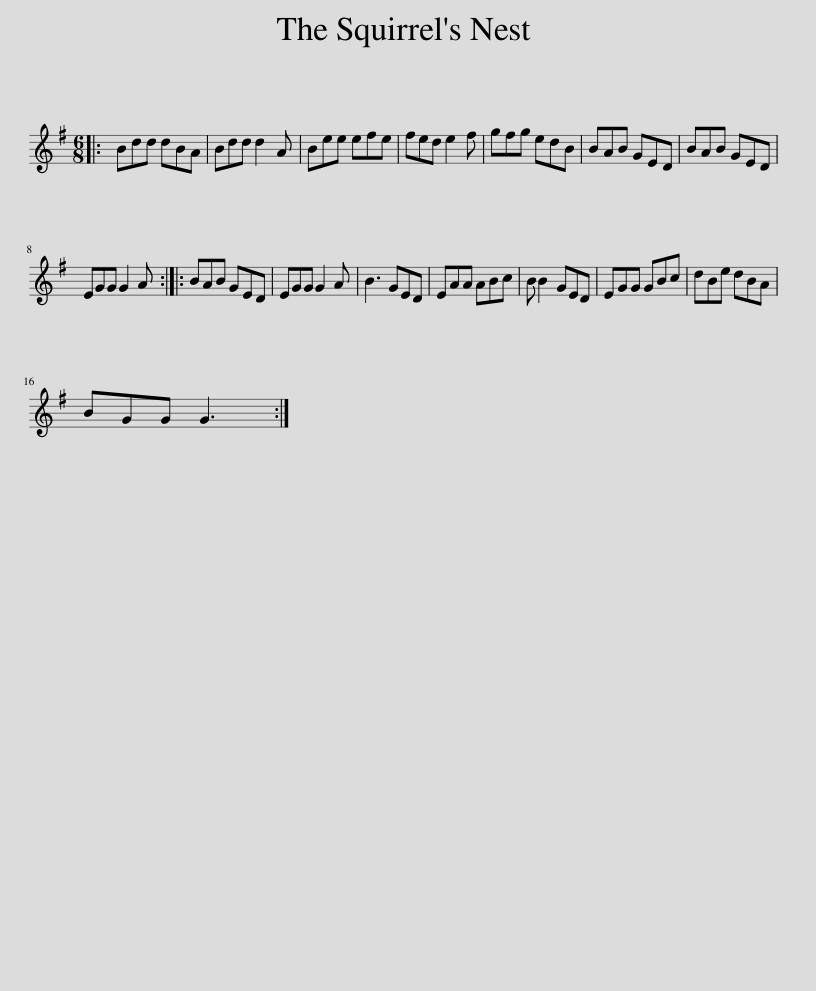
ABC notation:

X:1
L:1/8
M:6/8
I:linebreak $
K:G
V:1 treble
V:1
|: Bdd dBA | Bdd d2 A | Bee efe | fed e2 f | gfg edB | %5
 BAB GED | BAB GED |$ EGG G2 A :: BAB GED | EGG G2 A | %10
 B3 GED | EAA ABc | B B2 GED | EGG GBc | dBe dBA |$ %15
 BGG G3 :| %16
